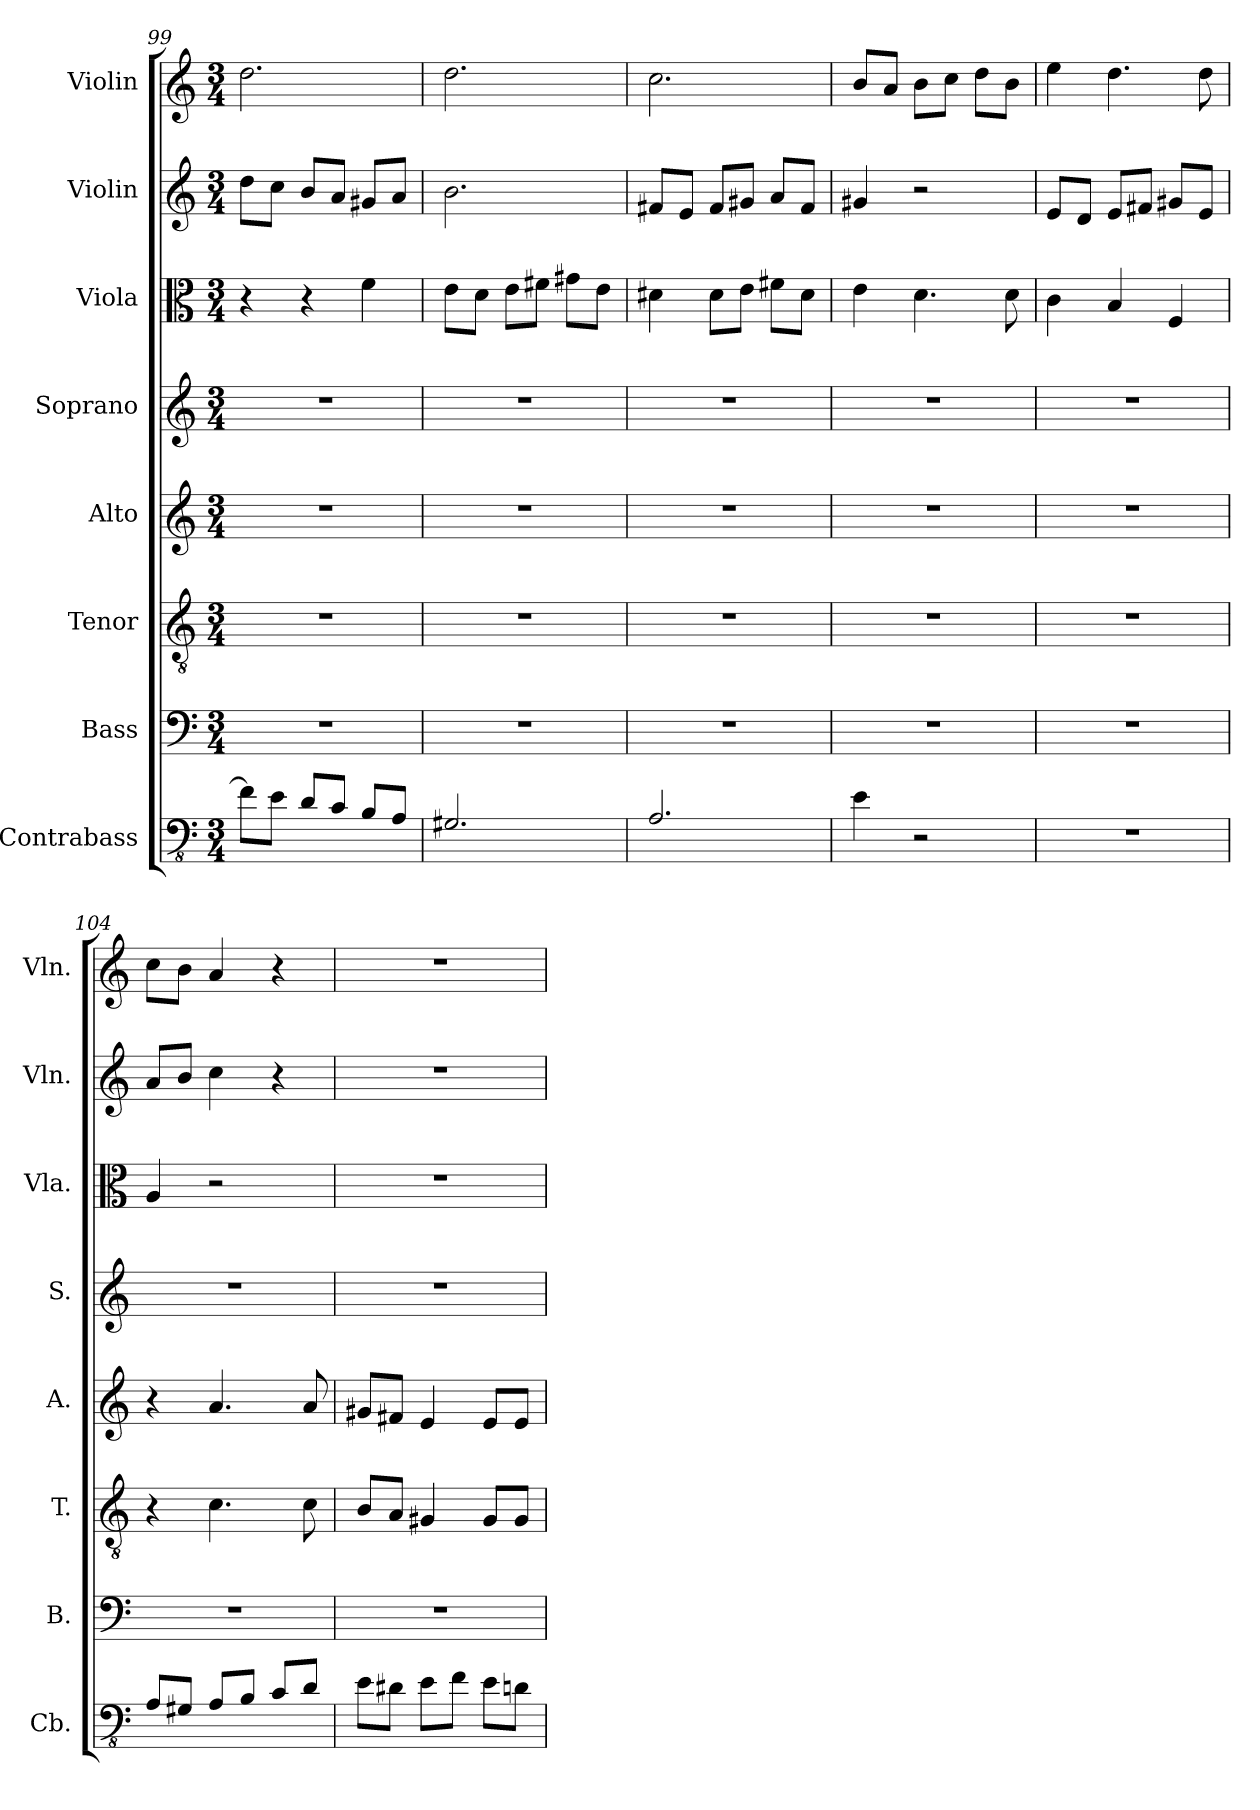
**kern	**kern	**kern	**kern	**kern	**kern	**kern	**kern
*part8	*part7	*part6	*part5	*part4	*part3	*part2	*part1
*staff8	*staff7	*staff6	*staff5	*staff4	*staff3	*staff2	*staff1
*I"Contrabass	*I"Bass	*I"Tenor	*I"Alto	*I"Soprano	*I"Viola	*I"Violin	*I"Violin
*I'Cb.	*I'B.	*I'T.	*I'A.	*I'S.	*I'Vla.	*I'Vln.	*I'Vln.
!!LO:PB:g=z
*clefFv4	*clefF4	*clefGv2	*clefG2	*clefG2	*clefC3	*clefG2	*clefG2
*ITrd7c12	*	*	*	*	*	*	*
*k[]	*k[]	*k[]	*k[]	*k[]	*k[]	*k[]	*k[]
*M3/4	*M3/4	*M3/4	*M3/4	*M3/4	*M3/4	*M3/4	*M3/4
=99	=99	=99	=99	=99	=99	=99	=99
8FF\L]	2.r	2.r	2.r	2.r	4r	8dd\L	2.dd\
8EE\J	.	.	.	.	.	8cc\J	.
8DD/L	.	.	.	.	4r	8b/L	.
8CC/J	.	.	.	.	.	8a/J	.
8BBB/L	.	.	.	.	4f\	8g#X/L	.
8AAA/J	.	.	.	.	.	8a/J	.
=100	=100	=100	=100	=100	=100	=100	=100
2.GGG#X/	2.r	2.r	2.r	2.r	8e\L	2.b\	2.dd\
.	.	.	.	.	8d\J	.	.
.	.	.	.	.	8e\L	.	.
.	.	.	.	.	8f#X\J	.	.
.	.	.	.	.	8g#X\L	.	.
.	.	.	.	.	8e\J	.	.
=101	=101	=101	=101	=101	=101	=101	=101
2.AAA/	2.r	2.r	2.r	2.r	4d#X\	8f#X/L	2.cc\
.	.	.	.	.	.	8e/J	.
.	.	.	.	.	8d#\L	8f#/L	.
.	.	.	.	.	8e\J	8g#X/J	.
.	.	.	.	.	8f#X\L	8a/L	.
.	.	.	.	.	8d#\J	8f#/J	.
=102	=102	=102	=102	=102	=102	=102	=102
4EE\	2.r	2.r	2.r	2.r	4e\	4g#X/	8b/L
.	.	.	.	.	.	.	8a/J
2r	.	.	.	.	4.d\	2r	8b\L
.	.	.	.	.	.	.	8cc\J
.	.	.	.	.	.	.	8dd\L
.	.	.	.	.	8d\	.	8b\J
=103	=103	=103	=103	=103	=103	=103	=103
2.r	2.r	2.r	2.r	2.r	4c\	8e/L	4ee\
.	.	.	.	.	.	8d/J	.
.	.	.	.	.	4B/	8e/L	4.dd\
.	.	.	.	.	.	8f#X/J	.
.	.	.	.	.	4F/	8g#X/L	.
.	.	.	.	.	.	8e/J	8dd\
!!LO:PB:g=z
=104	=104	=104	=104	=104	=104	=104	=104
8AAA/L	2.r	4r	4r	2.r	4A/	8a/L	8cc\L
8GGG#X/J	.	.	.	.	.	8b/J	8b\J
8AAA/L	.	4.c\	4.a/	.	2r	4cc\	4a/
8BBB/J	.	.	.	.	.	.	.
8CC/L	.	.	.	.	.	4r	4r
8DD/J	.	8c\	8a/	.	.	.	.
=105	=105	=105	=105	=105	=105	=105	=105
8EE\L	2.r	8B/L	8g#X/L	2.r	2.r	2.r	2.r
8DD#X\J	.	8A/J	8f#X/J	.	.	.	.
8EE\L	.	4G#X/	4e/	.	.	.	.
8FF\J	.	.	.	.	.	.	.
8EE\L	.	8G#/L	8e/L	.	.	.	.
8DDn\J	.	8G#/J	8e/J	.	.	.	.
=	=	=	=	=	=	=	=
*-	*-	*-	*-	*-	*-	*-	*-
